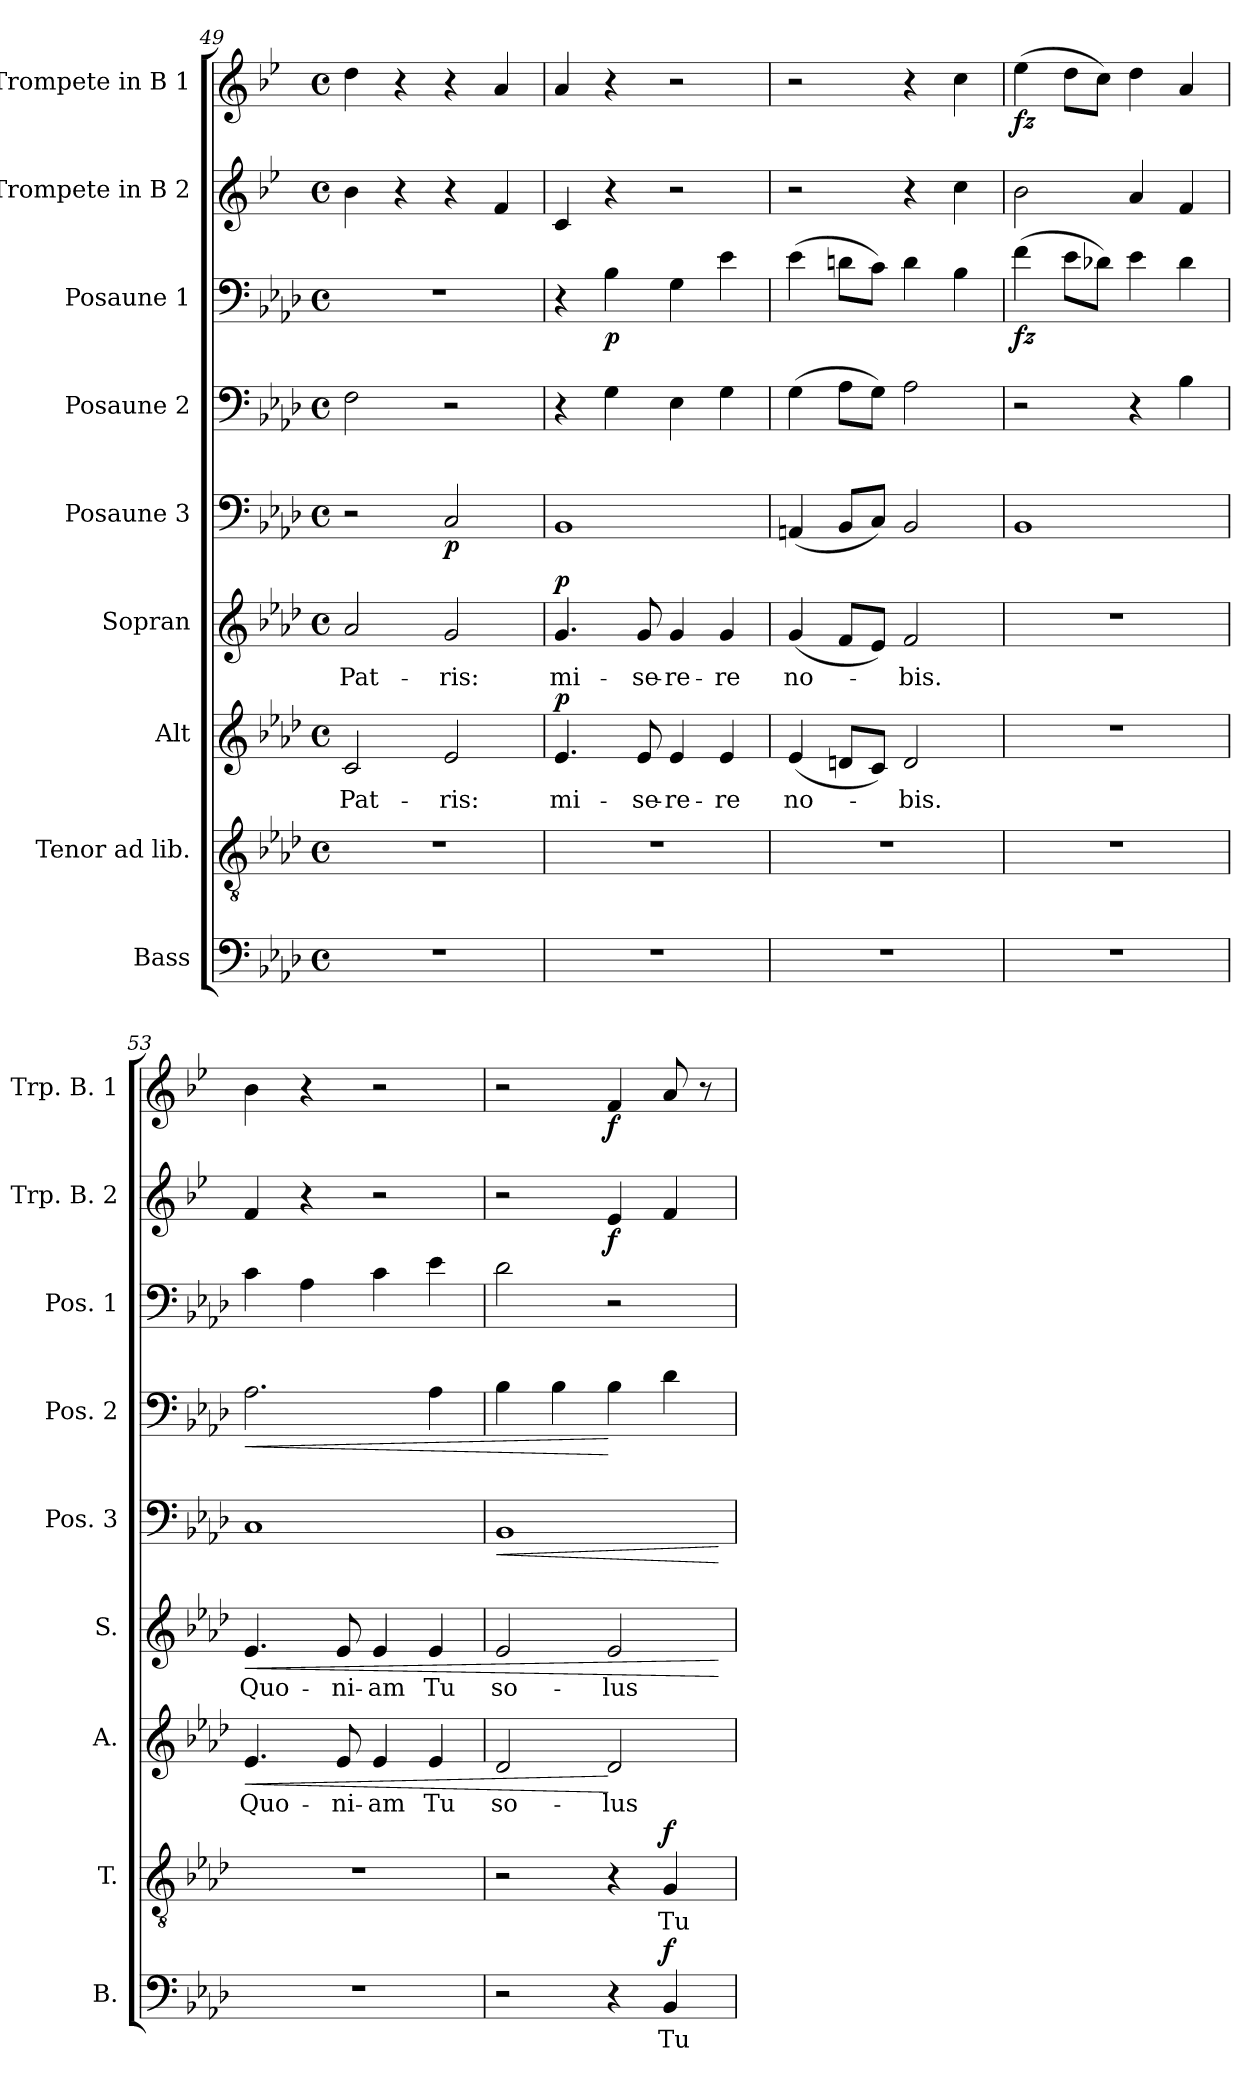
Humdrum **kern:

**kern	**text	**dynam	**kern	**text	**dynam	**kern	**text	**dynam	**kern	**text	**dynam	**kern	**dynam	**kern	**dynam	**kern	**dynam	**kern	**dynam	**kern	**dynam
*part9	*part9	*part9	*part8	*part8	*part8	*part7	*part7	*part7	*part6	*part6	*part6	*part5	*part5	*part4	*part4	*part3	*part3	*part2	*part2	*part1	*part1
*staff9	*staff9	*staff9	*staff8	*staff8	*staff8	*staff7	*staff7	*staff7	*staff6	*staff6	*staff6	*staff5	*staff5	*staff4	*staff4	*staff3	*staff3	*staff2	*staff2	*staff1	*staff1
*I"Bass	*	*	*I"Tenor ad lib.	*	*	*I"Alt	*	*	*I"Sopran	*	*	*I"Posaune 3	*	*I"Posaune 2	*	*I"Posaune 1	*	*I"Trompete in B 2	*	*I"Trompete in B 1	*
*I'B.	*	*	*I'T.	*	*	*I'A.	*	*	*I'S.	*	*	*I'Pos. 3	*	*I'Pos. 2	*	*I'Pos. 1	*	*I'Trp. B. 2	*	*I'Trp. B. 1	*
!!LO:PB:g=z
*clefF4	*	*	*clefGv2	*	*	*clefG2	*	*	*clefG2	*	*	*clefF4	*	*clefF4	*	*clefF4	*	*clefG2	*	*clefG2	*
*	*	*	*	*	*	*	*	*	*	*	*	*	*	*	*	*	*	*ITrd1c2	*	*ITrd1c2	*
*k[b-e-a-d-]	*	*	*k[b-e-a-d-]	*	*	*k[b-e-a-d-]	*	*	*k[b-e-a-d-]	*	*	*k[b-e-a-d-]	*	*k[b-e-a-d-]	*	*k[b-e-a-d-]	*	*k[b-e-a-d-]	*	*k[b-e-a-d-]	*
*A-:	*	*	*A-:	*	*	*A-:	*	*	*A-:	*	*	*A-:	*	*A-:	*	*A-:	*	*A-:	*	*A-:	*
*M4/4	*	*	*M4/4	*	*	*M4/4	*	*	*M4/4	*	*	*M4/4	*	*M4/4	*	*M4/4	*	*M4/4	*	*M4/4	*
*met(c)	*	*	*met(c)	*	*	*met(c)	*	*	*met(c)	*	*	*met(c)	*	*met(c)	*	*met(c)	*	*met(c)	*	*met(c)	*
=49	=49	=49	=49	=49	=49	=49	=49	=49	=49	=49	=49	=49	=49	=49	=49	=49	=49	=49	=49	=49	=49
!	!	!	!	!	!	!	!LO:LY:b	!	!	!LO:LY:b	!	!	!	!	!	!	!	!	!	!	!
1r	.	.	1r	.	.	2c/	Pat-	.	2a-/	Pat-	.	2r	.	2F\	.	1r	.	4a-\	.	4cc\	.
.	.	.	.	.	.	.	.	.	.	.	.	.	.	.	.	.	.	4r	.	4r	.
!	!	!	!	!	!	!	!LO:LY:b	!	!	!LO:LY:b	!	!	!LO:DY:b	!	!	!	!	!	!	!	!
.	.	.	.	.	.	2e-/	-ris:	.	2g/	-ris:	.	2C/	p	2r	.	.	.	4r	.	4r	.
.	.	.	.	.	.	.	.	.	.	.	.	.	.	.	.	.	.	4e-/	.	4g/	.
=50	=50	=50	=50	=50	=50	=50	=50	=50	=50	=50	=50	=50	=50	=50	=50	=50	=50	=50	=50	=50	=50
!	!	!	!	!	!	!	!LO:LY:b	!LO:DY:a	!	!LO:LY:b	!LO:DY:a	!	!	!	!	!	!	!	!	!	!
1r	.	.	1r	.	.	4.e-/	mi-	p	4.g/	mi-	p	1BB-	.	4r	.	4r	.	4B-/	.	4g/	.
!	!	!	!	!	!	!	!	!	!	!	!	!	!	!	!	!	!LO:DY:b	!	!	!	!
.	.	.	.	.	.	.	.	.	.	.	.	.	.	4G\	.	4B-\	p	4r	.	4r	.
!	!	!	!	!	!	!	!LO:LY:b	!	!	!LO:LY:b	!	!	!	!	!	!	!	!	!	!	!
.	.	.	.	.	.	8e-/	-se-	.	8g/	-se-	.	.	.	.	.	.	.	.	.	.	.
!	!	!	!	!	!	!	!LO:LY:b	!	!	!LO:LY:b	!	!	!	!	!	!	!	!	!	!	!
.	.	.	.	.	.	4e-/	-re-	.	4g/	-re-	.	.	.	4E-\	.	4G\	.	2r	.	2r	.
!	!	!	!	!	!	!	!LO:LY:b	!	!	!LO:LY:b	!	!	!	!	!	!	!	!	!	!	!
.	.	.	.	.	.	4e-/	-re	.	4g/	-re	.	.	.	4G\	.	4e-\	.	.	.	.	.
=51	=51	=51	=51	=51	=51	=51	=51	=51	=51	=51	=51	=51	=51	=51	=51	=51	=51	=51	=51	=51	=51
!	!	!	!	!	!	!	!LO:LY:b	!	!	!LO:LY:b	!	!	!	!	!	!	!	!	!	!	!
1r	.	.	1r	.	.	(<4e-/	no-	.	(<4g/	no-	.	(<4AAn/	.	(>4G\	.	(>4e-\	.	2r	.	2r	.
.	.	.	.	.	.	8dn/L	.	.	8f/L	.	.	8BB-/L	.	8A-\L	.	8dn\L	.	.	.	.	.
.	.	.	.	.	.	8c/J)	.	.	8e-/J)	.	.	8C/J)	.	8G\J)	.	8c\J)	.	.	.	.	.
!	!	!	!	!	!	!	!LO:LY:b	!	!	!LO:LY:b	!	!	!	!	!	!	!	!	!	!	!
.	.	.	.	.	.	2d/	-bis.	.	2f/	-bis.	.	2BB-/	.	2A-\	.	4d\	.	4r	.	4r	.
.	.	.	.	.	.	.	.	.	.	.	.	.	.	.	.	4B-\	.	4b-\	.	4b-\	.
=52	=52	=52	=52	=52	=52	=52	=52	=52	=52	=52	=52	=52	=52	=52	=52	=52	=52	=52	=52	=52	=52
!	!	!	!	!	!	!	!	!	!	!	!	!	!	!	!	!	!LO:DY:b	!	!	!	!LO:DY:b
1r	.	.	1r	.	.	1r	.	.	1r	.	.	1BB-	.	2r	.	(>4f\	fz	2a-\	.	(>4dd-\	fz
.	.	.	.	.	.	.	.	.	.	.	.	.	.	.	.	8e-\L	.	.	.	8cc\L	.
.	.	.	.	.	.	.	.	.	.	.	.	.	.	.	.	8d-X\J)	.	.	.	8b-\J)	.
.	.	.	.	.	.	.	.	.	.	.	.	.	.	4r	.	4e-\	.	4g/	.	4cc\	.
.	.	.	.	.	.	.	.	.	.	.	.	.	.	4B-\	.	4d-\	.	4e-/	.	4g/	.
=53	=53	=53	=53	=53	=53	=53	=53	=53	=53	=53	=53	=53	=53	=53	=53	=53	=53	=53	=53	=53	=53
!	!	!	!	!	!	!	!LO:LY:b	!LO:HP:b	!	!LO:LY:b	!LO:HP:b	!	!	!	!LO:HP:b	!	!	!	!	!	!
1r	.	.	1r	.	.	4.e-/	Quo-	<	4.e-/	Quo-	<	1C	.	2.A-\	<	4c\	.	4e-/	.	4a-\	.
.	.	.	.	.	.	.	.	.	.	.	.	.	.	.	.	4A-\	.	4r	.	4r	.
!	!	!	!	!	!	!	!LO:LY:b	!	!	!LO:LY:b	!	!	!	!	!	!	!	!	!	!	!
.	.	.	.	.	.	8e-/	-ni-	.	8e-/	-ni-	.	.	.	.	.	.	.	.	.	.	.
!	!	!	!	!	!	!	!LO:LY:b	!	!	!LO:LY:b	!	!	!	!	!	!	!	!	!	!	!
.	.	.	.	.	.	4e-/	-am	.	4e-/	-am	.	.	.	.	.	4c\	.	2r	.	2r	.
!	!	!	!	!	!	!	!LO:LY:b	!	!	!LO:LY:b	!	!	!	!	!	!	!	!	!	!	!
.	.	.	.	.	.	4e-/	Tu	.	4e-/	Tu	.	.	.	4A-\	.	4e-\	.	.	.	.	.
!!LO:PB:g=z
=54	=54	=54	=54	=54	=54	=54	=54	=54	=54	=54	=54	=54	=54	=54	=54	=54	=54	=54	=54	=54	=54
!	!	!	!	!	!	!	!LO:LY:b	!	!	!LO:LY:b	!	!	!LO:HP:b	!	!	!	!	!	!	!	!
2r	.	.	2r	.	.	2d-/	so-	.	2e-/	so-	.	1BB-	<	4B-\	.	2d-\	.	2r	.	2r	.
.	.	.	.	.	.	.	.	.	.	.	.	.	.	4B-\	.	.	.	.	.	.	.
!	!	!	!	!	!	!	!LO:LY:b	!	!	!LO:LY:b	!	!	!	!	!	!	!	!	!LO:DY:b	!	!LO:DY:b
4r	.	.	4r	.	.	2d-/	-lus	[	2e-/	-lus	.	.	.	4B-\	[	2r	.	4d-/	f	4e-/	f
!	!LO:LY:b	!LO:DY:a	!	!LO:LY:b	!LO:DY:a	!	!	!	!	!	!	!	!	!	!	!	!	!	!	!	!
4BB-/	Tu	f	4G/	Tu	f	.	.	.	.	.	.	.	.	4d-\	.	.	.	4e-/	.	8g/	.
.	.	.	.	.	.	.	.	.	.	.	.	.	.	.	.	.	.	.	.	8r	.
.	.	.	.	.	.	.	.	.	.	.	[	.	[	.	.	.	.	.	.	.	.
=	=	=	=	=	=	=	=	=	=	=	=	=	=	=	=	=	=	=	=	=	=
*-	*-	*-	*-	*-	*-	*-	*-	*-	*-	*-	*-	*-	*-	*-	*-	*-	*-	*-	*-	*-	*-
